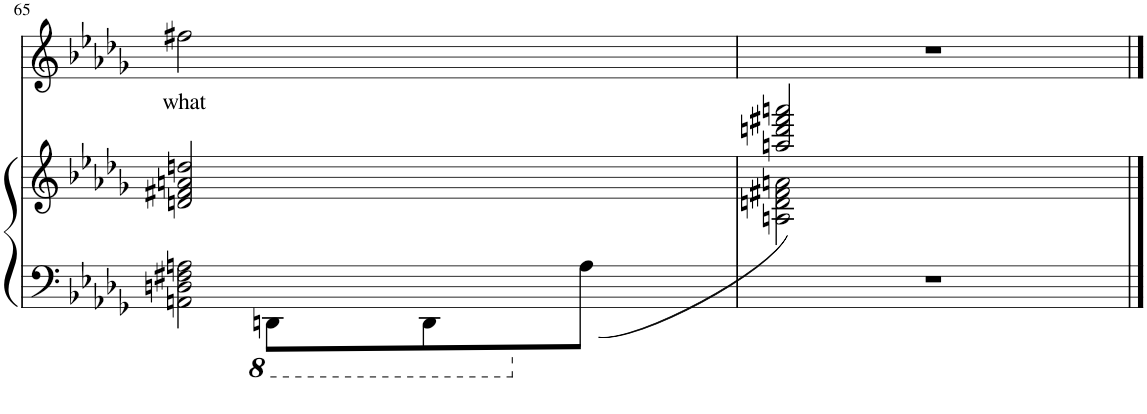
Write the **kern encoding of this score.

**kern	**kern	**kern	**text
*part2	*part2	*part1	*part1
*staff3	*staff2	*staff1	*staff1
*I"Piano	*	*I"Voice	*
*I'Pno	*	*	*
!!LO:PB:g=z
*clefF4	*clefG2	*clefG2	*
*k[b-e-a-d-g-]	*k[b-e-a-d-g-]	*k[b-e-a-d-g-]	*
*M4/8	*M4/8	*M4/8	*
=65	=65	=65	=65
*^	*	*	*
!	!	!	!	!LO:LY:b
2AAn\ 2Dn\ 2F#X\ 2An\	8ryy	2dn/ 2f#X/ 2an/ 2ddn/	2ff#X\	what
.	8DDDn\L	.	.	.
.	8DDD\	.	.	.
.	(8AA\J	.	.	.
*v	*v	*	*	*
=66	=66	=66	=66
*	*^	*	*
2r	2An\ 2dn\ 2f#X\ 2an\)	2aan/ 2dddn/ 2fff#X/ 2aaan/	2r	.
*	*v	*v	*	*
==	==	==	==
*-	*-	*-	*-
